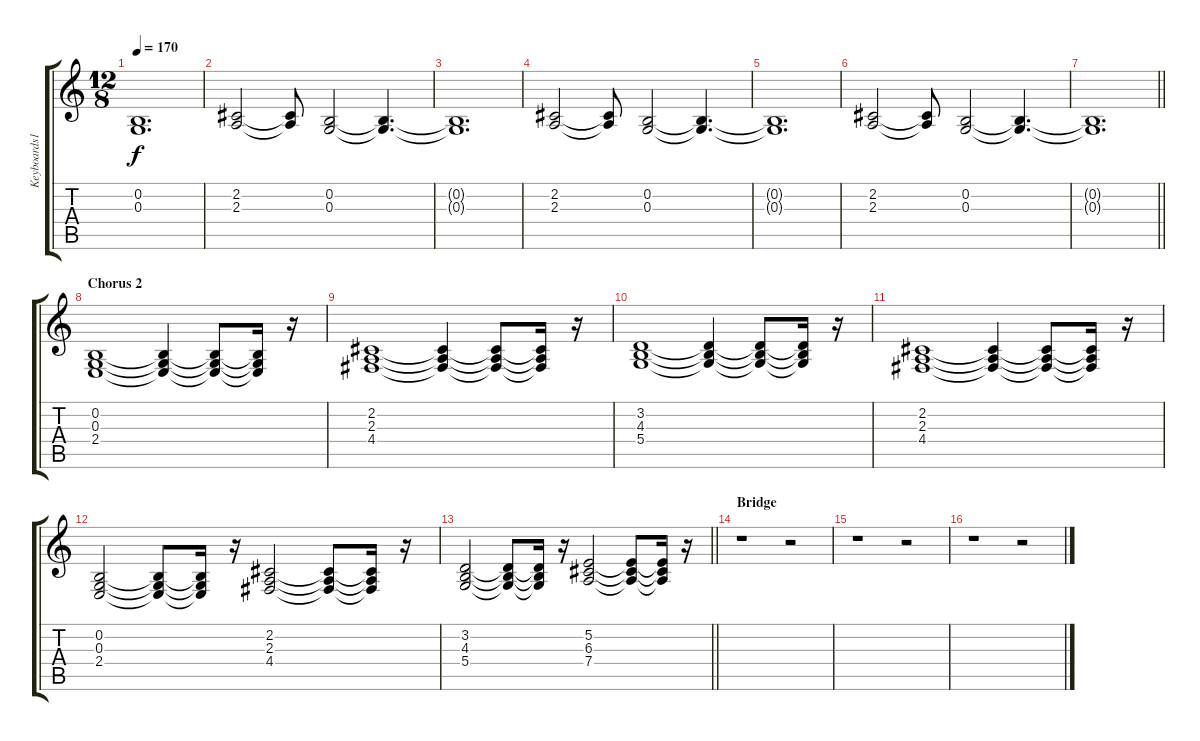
\track ("Keyboards1" "Keyboards1") {instrument lead8bassandlead}
\staff {score tabs}
\tuning (E4 B3 G3 D3 A2 E2) {hide}
\ts (12 8)
\tempo 170
\clef g2
\ks c
(0.2{t} 0.3{t}).1{d dy f} |
(2.2 2.3).2 (2.2{t} 2.3{t}).8 (0.2 0.3).2 (0.2{t} 0.3{t}).4{d} |
(0.2{t} 0.3{t}).1{d} |
(2.2 2.3).2 (2.2{t} 2.3{t}).8 (0.2 0.3).2 (0.2{t} 0.3{t}).4{d} |
(0.2{t} 0.3{t}).1{d} |
(2.2 2.3).2 (2.2{t} 2.3{t}).8 (0.2 0.3).2 (0.2{t} 0.3{t}).4{d} |
\barLineRight lightlight
(0.2{t} 0.3{t}).1{d} |
\section ("" "Chorus 2")
(0.2 0.3 2.4).1 (0.2{t} 0.3{t} 2.4{t}).4 (0.2{t} 0.3{t} 2.4{t}).8 (0.2{t} 0.3{t} 2.4{t}).16 r.16 |
(2.2 2.3 4.4).1 (2.2{t} 2.3{t} 4.4{t}).4 (2.2{t} 2.3{t} 4.4{t}).8 (2.2{t} 2.3{t} 4.4{t}).16 r.16 |
(3.2 4.3 5.4).1 (3.2{t} 4.3{t} 5.4{t}).4 (3.2{t} 4.3{t} 5.4{t}).8 (3.2{t} 4.3{t} 5.4{t}).16 r.16 |
(2.2 2.3 4.4).1 (2.2{t} 2.3{t} 4.4{t}).4 (2.2{t} 2.3{t} 4.4{t}).8 (2.2{t} 2.3{t} 4.4{t}).16 r.16 |
(0.2 0.3 2.4).2 (0.2{t} 0.3{t} 2.4{t}).8 (0.2{t} 0.3{t} 2.4{t}).16 r.16 (2.2 2.3 4.4).2 (2.2{t} 2.3{t} 4.4{t}).8 (2.2{t} 2.3{t} 4.4{t}).16 r.16 |
\barLineRight lightlight
(3.2 4.3 5.4).2 (3.2{t} 4.3{t} 5.4{t}).8 (3.2{t} 4.3{t} 5.4{t}).16 r.16 (5.2 6.3 7.4).2 (5.2{t} 6.3{t} 7.4{t}).8 (5.2{t} 6.3{t} 7.4{t}).16 r.16 |
\section ("" "Bridge")
r.1 r.2 |
r.1 r.2 |
r.1 r.2
